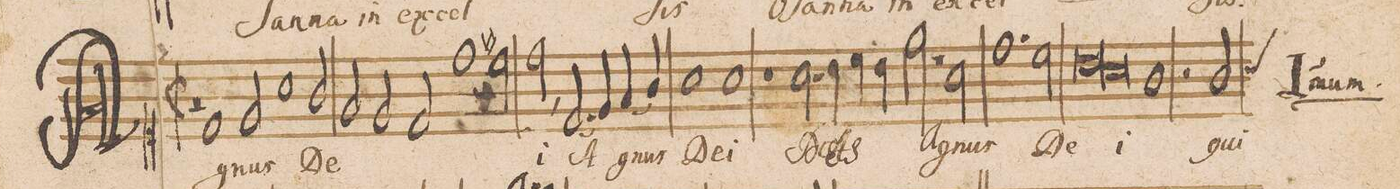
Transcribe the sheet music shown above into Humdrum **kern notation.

**kern	**text
*I"TENOR.	*
*clefC1	*
*k[]	*
*met(c|)	*
*M2/1	*
1r	.
1d/	A-
=2-	=2-
2e/	-gnus
1a\	.
2g/	De-
=3-	=3-
2e/	.
2d/	.
2c/	.
1dd\	.
=4-	=4-
*2\right	*
2cc#X\	.
2dd,\	-i
(2.d/	A-
=5-	=5-
4e/)	.
(4f/	-gnus
4g/)	.
1a\	De-
=6-	=6-
1a\	-i
1r	.
=7-	=7-
2.a\	.
4b\	.
4cc\	.
4b\	.
*2\left	*
2ee\	.
=8-	=8-
2r	.
*2\right	*
2a\	A-
1.dd\	-gnus
=9-	=9-
2cc\	De-
*lig	*
1b\	.
=10-	=10-
1a\	.
*Xlig	*
1.g\	-i
=11-	=11-
*custos:a	*
2g/	qui
*-	*-
